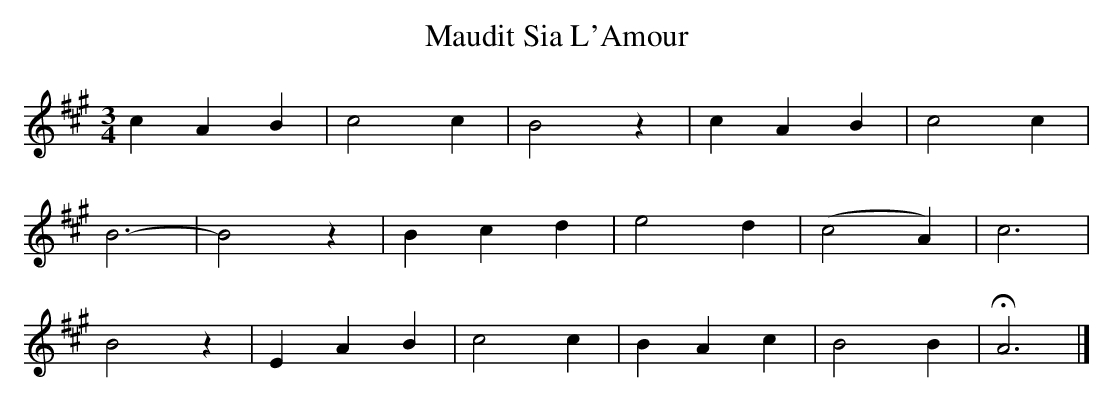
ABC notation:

X:1
T:Maudit Sia L'Amour
M:3/4
L:1/4
K:A
c A B | c2 c | B2 z | c A B | c2 c |
B3 - | B2 z | B c d | e2 d | (c2 A) | c3 |
B2 z | E A B | c2 c | B A c | B2 B | !fermata! A3 |]
